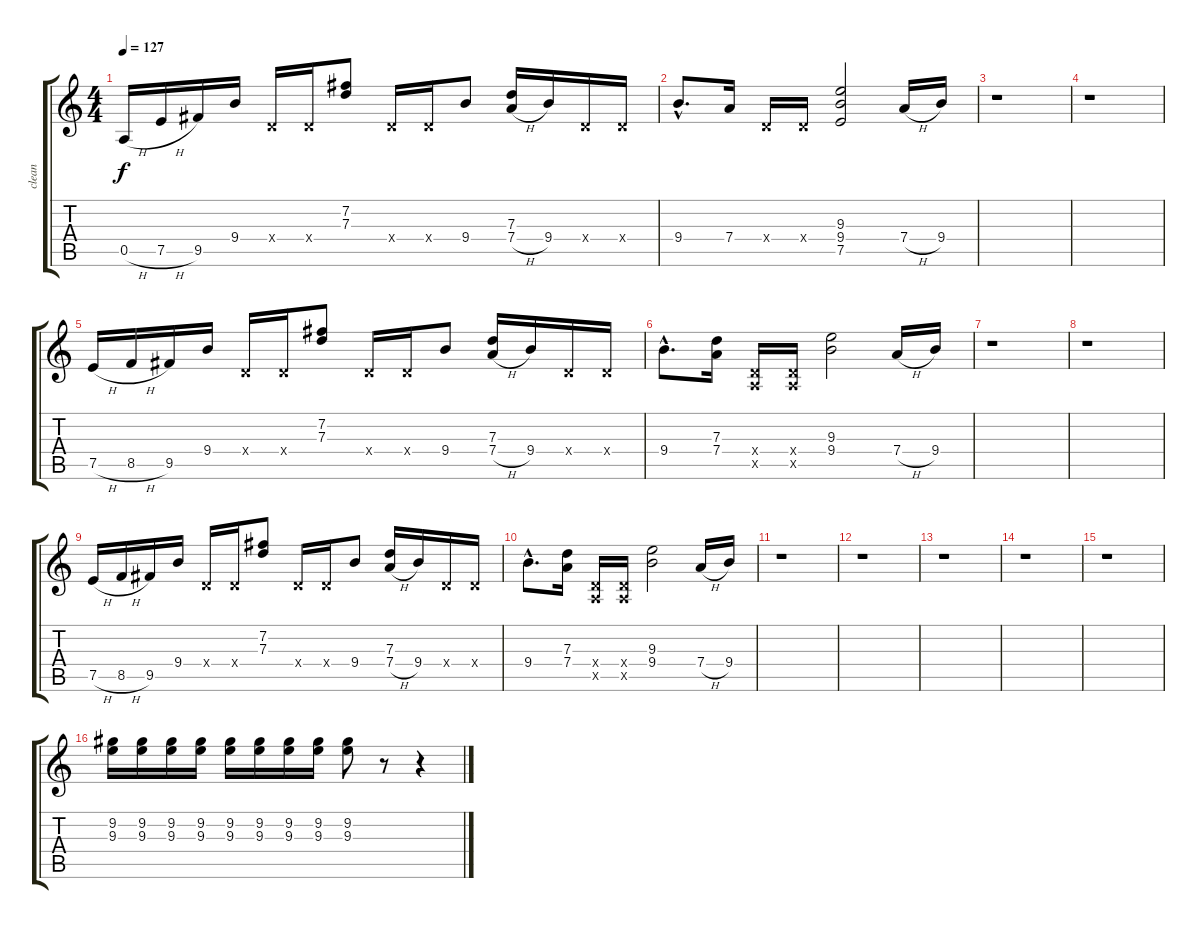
\track ("clean" "clean") {instrument electricguitarclean}
\staff {score tabs}
\tuning (E4 B3 G3 D3 A2 E2) {hide}
\ts (4 4)
\tempo 127
\clef g2
\ks c
0.5{h}.16{dy f} 7.5{h}.16 9.5.16 9.4.16 0.4{x}.16 0.4{x}.16 (7.2 7.3).8 0.4{x}.16 0.4{x}.16 9.4.8 (7.3 7.4{h}).16 9.4.16 0.4{x}.16 0.4{x}.16 |
9.4{hac}.8{d} 7.4.16 0.4{x}.16 0.4{x}.16 (9.3 9.4 7.5).2 7.4{h}.16 9.4.16 |
r.1 |
r.1 |
7.5{h}.16 8.5{h}.16 9.5.16 9.4.16 0.4{x}.16 0.4{x}.16 (7.2 7.3).8 0.4{x}.16 0.4{x}.16 9.4.8 (7.3 7.4{h}).16 9.4.16 0.4{x}.16 0.4{x}.16 |
9.4{hac}.8{d} (7.3 7.4).16 (0.4{x} 0.5{x}).16 (0.4{x} 0.5{x}).16 (9.3 9.4).2 7.4{h}.16 9.4.16 |
r.1 |
r.1 |
7.5{h}.16 8.5{h}.16 9.5.16 9.4.16 0.4{x}.16 0.4{x}.16 (7.2 7.3).8 0.4{x}.16 0.4{x}.16 9.4.8 (7.3 7.4{h}).16 9.4.16 0.4{x}.16 0.4{x}.16 |
9.4{hac}.8{d} (7.3 7.4).16 (0.4{x} 0.5{x}).16 (0.4{x} 0.5{x}).16 (9.3 9.4).2 7.4{h}.16 9.4.16 |
r.1 |
r.1 |
r.1 |
r.1 |
r.1 |
(9.2 9.3).16 (9.2 9.3).16 (9.2 9.3).16 (9.2 9.3).16 (9.2 9.3).16 (9.2 9.3).16 (9.2 9.3).16 (9.2 9.3).16 (9.2 9.3).8 r.8 r.4
